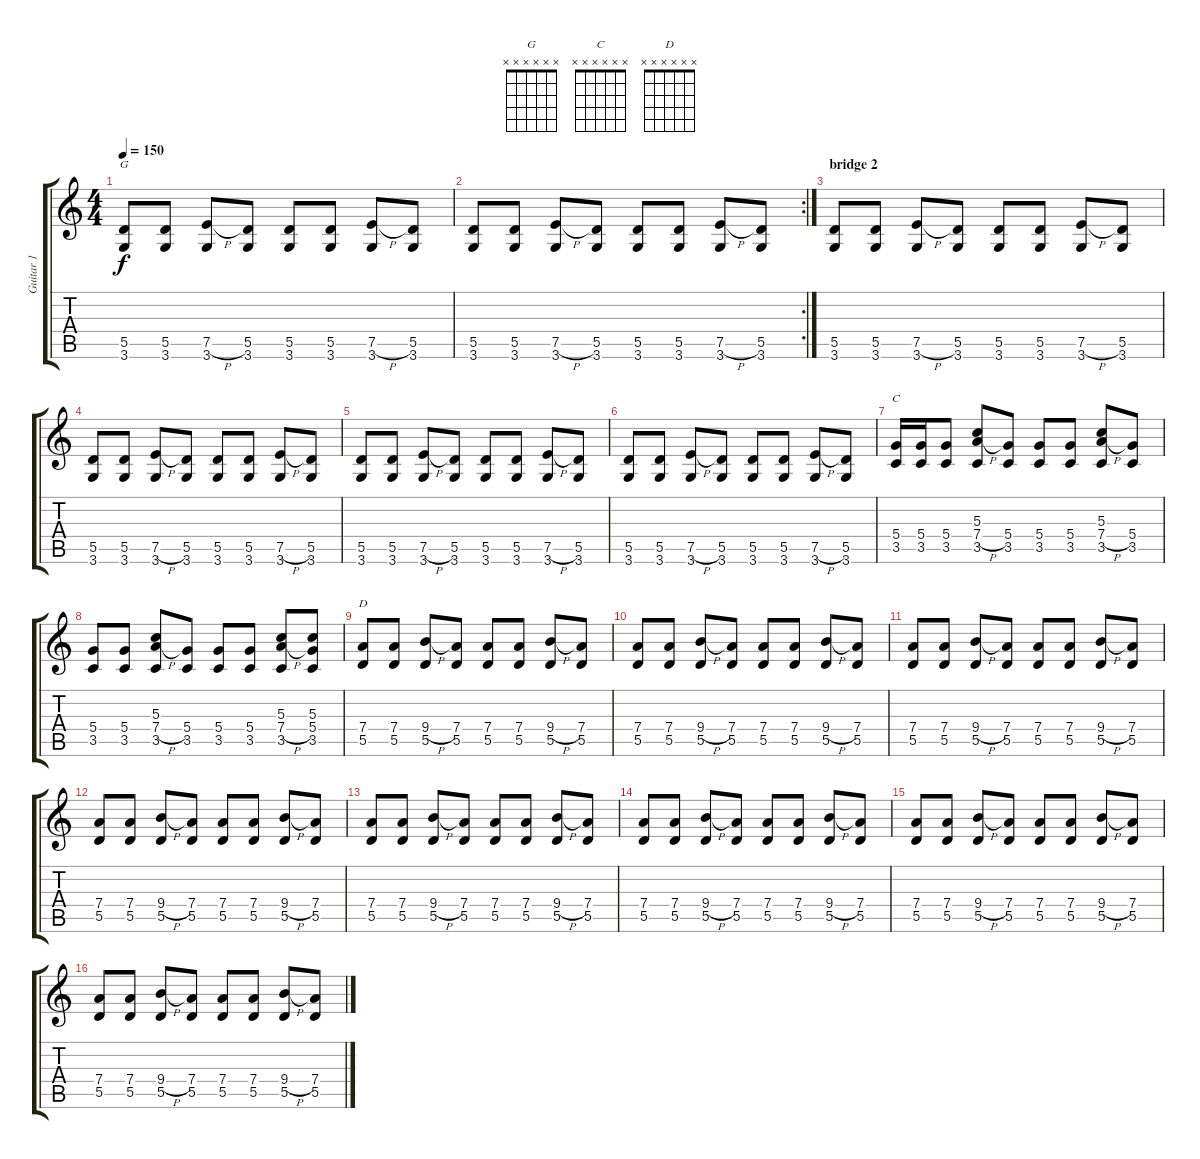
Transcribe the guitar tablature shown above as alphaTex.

\track ("Guitar 1" "Guitar 1") {instrument acousticguitarsteel}
\staff {score tabs}
\tuning (E4 B3 G3 D3 A2 E2) {hide}
\chord ("G" x x x x x x) {firstfret 0}
\chord ("C" x x x x x x) {firstfret 0}
\chord ("D" x x x x x x) {firstfret 0}
\ts (4 4)
\tempo 150
\clef g2
\ks c
(5.5 3.6).8{ch "G" dy f} (5.5 3.6).8 (7.5{h} 3.6).8 (5.5 3.6).8 (5.5 3.6).8 (5.5 3.6).8 (7.5{h} 3.6).8 (5.5 3.6).8 |
\rc 2
(5.5 3.6).8 (5.5 3.6).8 (7.5{h} 3.6).8 (5.5 3.6).8 (5.5 3.6).8 (5.5 3.6).8 (7.5{h} 3.6).8 (5.5 3.6).8 |
\section ("" "bridge 2")
(5.5 3.6).8 (5.5 3.6).8 (7.5{h} 3.6).8 (5.5 3.6).8 (5.5 3.6).8 (5.5 3.6).8 (7.5{h} 3.6).8 (5.5 3.6).8 |
(5.5 3.6).8 (5.5 3.6).8 (7.5{h} 3.6).8 (5.5 3.6).8 (5.5 3.6).8 (5.5 3.6).8 (7.5{h} 3.6).8 (5.5 3.6).8 |
(5.5 3.6).8 (5.5 3.6).8 (7.5{h} 3.6).8 (5.5 3.6).8 (5.5 3.6).8 (5.5 3.6).8 (7.5{h} 3.6).8 (5.5 3.6).8 |
(5.5 3.6).8 (5.5 3.6).8 (7.5{h} 3.6).8 (5.5 3.6).8 (5.5 3.6).8 (5.5 3.6).8 (7.5{h} 3.6).8 (5.5 3.6).8 |
(5.4 3.5).16{ch "C"} (5.4 3.5).16 (5.4 3.5).8 (5.3 7.4{h} 3.5).8 (5.4 3.5).8 (5.4 3.5).8 (5.4 3.5).8 (5.3 7.4{h} 3.5).8 (5.4 3.5).8 |
(5.4 3.5).8 (5.4 3.5).8 (5.3 7.4{h} 3.5).8 (5.4 3.5).8 (5.4 3.5).8 (5.4 3.5).8 (5.3 7.4{h} 3.5).8 (5.3 5.4 3.5).8 |
(7.4 5.5).8{ch "D"} (7.4 5.5).8 (9.4{h} 5.5).8 (7.4 5.5).8 (7.4 5.5).8 (7.4 5.5).8 (9.4{h} 5.5).8 (7.4 5.5).8 |
(7.4 5.5).8 (7.4 5.5).8 (9.4{h} 5.5).8 (7.4 5.5).8 (7.4 5.5).8 (7.4 5.5).8 (9.4{h} 5.5).8 (7.4 5.5).8 |
(7.4 5.5).8 (7.4 5.5).8 (9.4{h} 5.5).8 (7.4 5.5).8 (7.4 5.5).8 (7.4 5.5).8 (9.4{h} 5.5).8 (7.4 5.5).8 |
(7.4 5.5).8 (7.4 5.5).8 (9.4{h} 5.5).8 (7.4 5.5).8 (7.4 5.5).8 (7.4 5.5).8 (9.4{h} 5.5).8 (7.4 5.5).8 |
(7.4 5.5).8 (7.4 5.5).8 (9.4{h} 5.5).8 (7.4 5.5).8 (7.4 5.5).8 (7.4 5.5).8 (9.4{h} 5.5).8 (7.4 5.5).8 |
(7.4 5.5).8 (7.4 5.5).8 (9.4{h} 5.5).8 (7.4 5.5).8 (7.4 5.5).8 (7.4 5.5).8 (9.4{h} 5.5).8 (7.4 5.5).8 |
(7.4 5.5).8 (7.4 5.5).8 (9.4{h} 5.5).8 (7.4 5.5).8 (7.4 5.5).8 (7.4 5.5).8 (9.4{h} 5.5).8 (7.4 5.5).8 |
(7.4 5.5).8 (7.4 5.5).8 (9.4{h} 5.5).8 (7.4 5.5).8 (7.4 5.5).8 (7.4 5.5).8 (9.4{h} 5.5).8 (7.4 5.5).8
